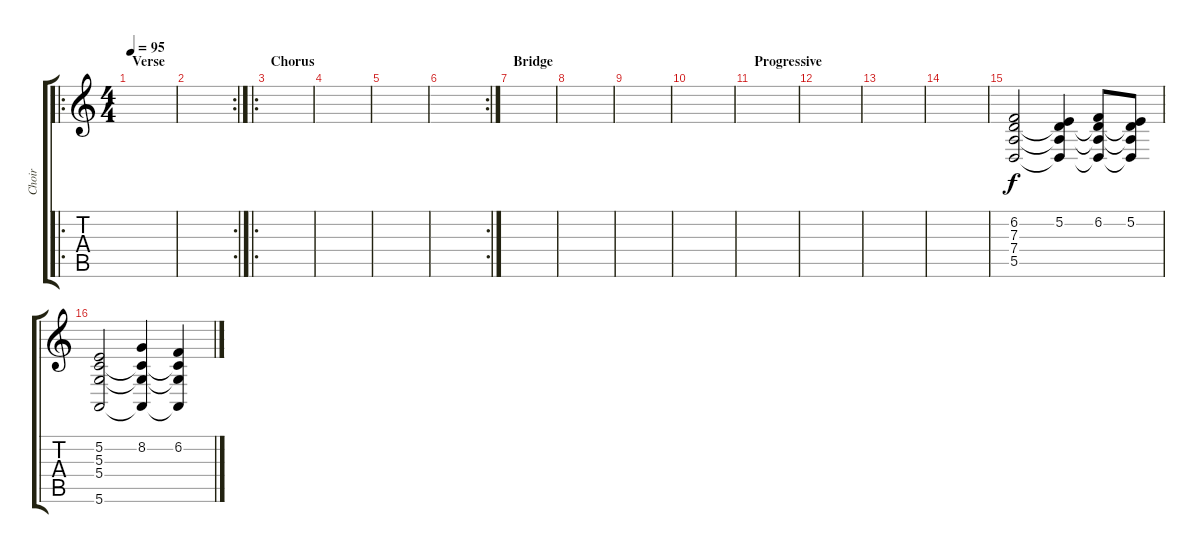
\track ("Choir" "Choir") {instrument choiraahs}
\staff {score tabs}
\tuning (E4 B3 G3 D3 A2 E2) {hide}
\ro
\ts (4 4)
\section ("" "Verse")
\tempo 95
\clef g2
\ks c
|
\rc 2
|
\ro
\section ("" "Chorus")
|
|
|
\rc 2
|
\section ("" "Bridge")
|
|
|
|
\section ("" "Progressive")
|
|
|
|
(6.2 7.3 7.4 5.5).2 (5.2 7.3{t} 7.4{t} 5.5{t}).4 (6.2 7.3{t} 7.4{t} 5.5{t}).8 (5.2 7.3{t} 7.4{t} 5.5{t}).8 |
(5.2 5.3 5.4 5.6).2 (8.2 5.3{t} 5.4{t} 5.6{t}).4 (6.2 5.3{t} 5.4{t} 5.6{t}).4
